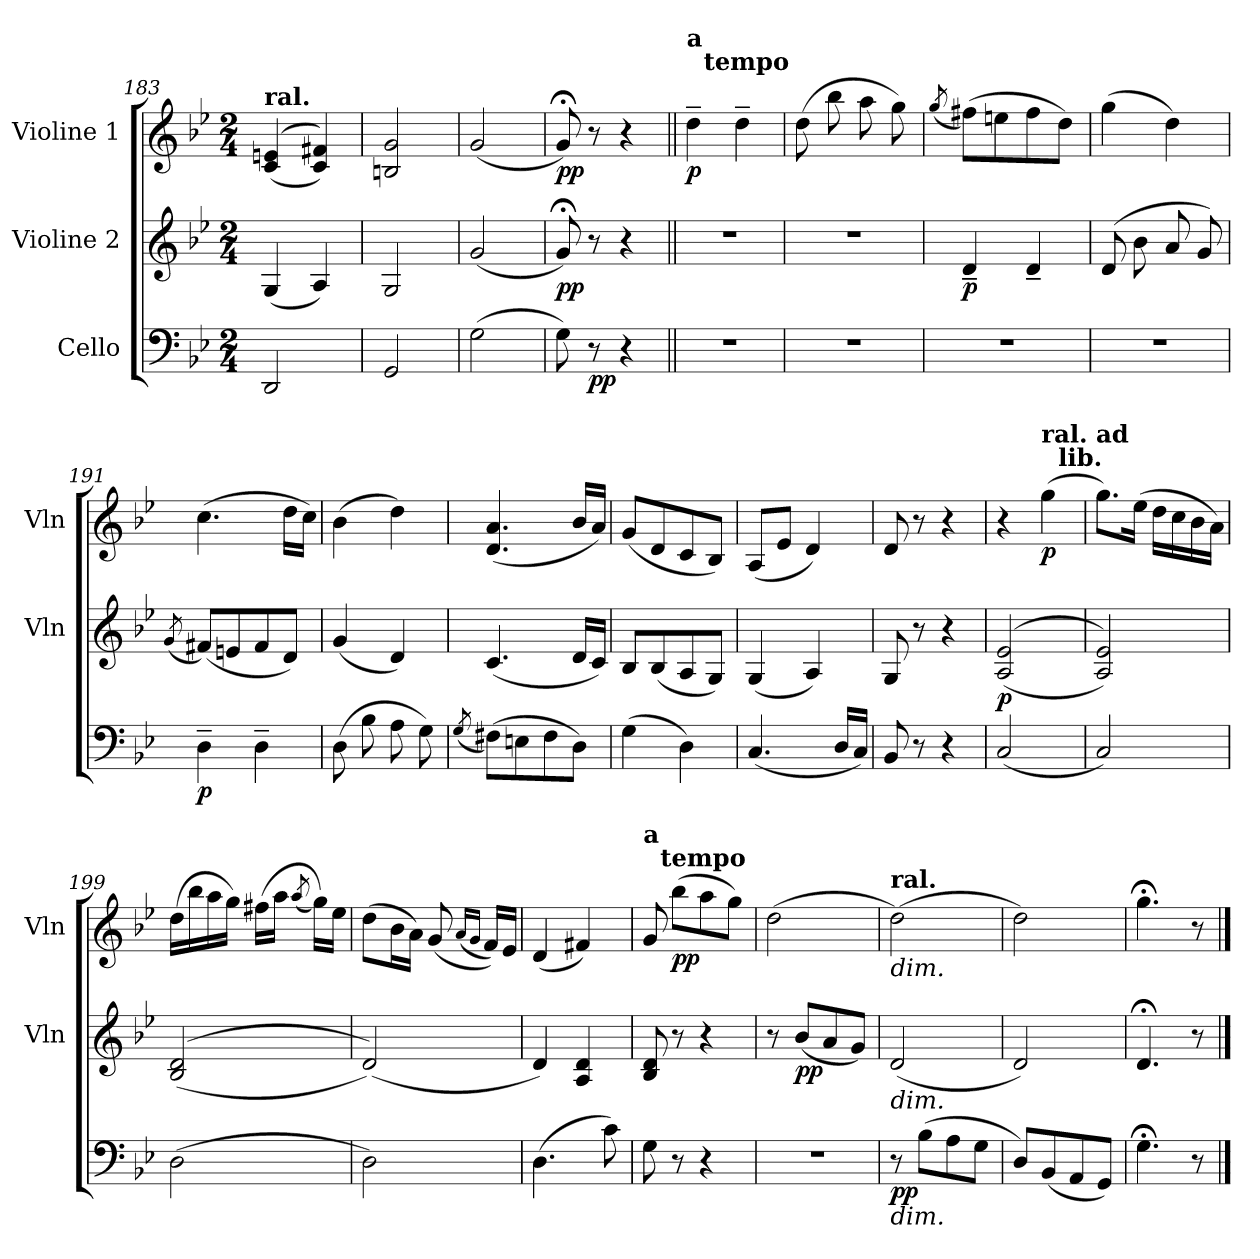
**kern	**dynam	**kern	**dynam	**kern	**dynam
*part3	*part3	*part2	*part2	*part1	*part1
*staff3	*staff3	*staff2	*staff2	*staff1	*staff1
*I"Cello	*	*I"Violine 2	*	*I"Violine 1	*
*	*	*I'Vln	*	*I'Vln	*
*clefF4	*	*clefG2	*	*clefG2	*
*k[b-e-]	*	*k[b-e-]	*	*k[b-e-]	*
*B-:	*	*B-:	*	*B-:	*
*M2/4	*	*M2/4	*	*M2/4	*
=183	=183	=183	=183	=183	=183
!	!	!	!	!LO:TX:a:B:t=ral.	!
2DD	.	(<4G	.	(<(>4c 4e	.
.	.	4A)	.	4c 4f#))	.
=184	=184	=184	=184	=184	=184
2GG	.	2G	.	2B 2g	.
=185	=185	=185	=185	=185	=185
(>2G	.	(<2g	.	(<2g	.
=186	=186	=186	=186	=186	=186
!	!	!	!LO:DY:b	!	!LO:DY:b
8G)	.	8g;<)	pp	8g;<)	pp
!	!LO:DY:b	!	!	!	!
8r	pp	8r	.	8r	.
4r	.	4r	.	4r	.
=187||	=187||	=187||	=187||	=187||	=187||
!	!	!	!	!LO:TX:a:B:t=a\n                           tempo	!
!	!	!	!	!	!LO:DY:b
2r	.	2r	.	4dd~	p
.	.	.	.	4dd~	.
=188	=188	=188	=188	=188	=188
2r	.	2r	.	(>8dd	.
.	.	.	.	8bb-	.
.	.	.	.	8aa	.
.	.	.	.	8gg)	.
=189	=189	=189	=189	=189	=189
.	.	.	.	(>8qgg/	.
!	!	!	!LO:DY:b	!	!
2r	.	4d~	p	(>8ff#XL)	.
.	.	.	.	8een	.
.	.	4d~	.	8ff#	.
.	.	.	.	8ddJ)	.
!!LO:LB:g=z
=190	=190	=190	=190	=190	=190
2r	.	(<8d	.	(>4gg	.
.	.	8b-	.	.	.
.	.	8a	.	4dd)	.
.	.	8g)	.	.	.
=191	=191	=191	=191	=191	=191
.	.	(<8qg/	.	.	.
!	!LO:DY:b	!	!	!	!
4D~	p	(<8f#XL)	.	(>4.cc	.
.	.	8en	.	.	.
4D~	.	8f#	.	.	.
.	.	8dJ)	.	16ddLL	.
.	.	.	.	16ccJJ)	.
=192	=192	=192	=192	=192	=192
(>8D	.	(<4g	.	(>4b-	.
8B-	.	.	.	.	.
8A	.	4d)	.	4dd)	.
8G)	.	.	.	.	.
=193	=193	=193	=193	=193	=193
(>8qG/	.	.	.	.	.
(>8F#XL)	.	(<4.c	.	(<4.d 4.a	.
8En	.	.	.	.	.
8F#	.	.	.	.	.
8DJ)	.	16dLL	.	16b-LL	.
.	.	16cJJ)	.	16aJJ)	.
=194	=194	=194	=194	=194	=194
(>4G	.	8B-L	.	(<8gL	.
.	.	(<8B-	.	8d	.
4D)	.	8A	.	8c	.
.	.	8GJ)	.	8B-J)	.
=195	=195	=195	=195	=195	=195
(<4.C	.	(<4G	.	(<8AL	.
.	.	.	.	8e-J	.
.	.	4A)	.	4d)	.
16DLL	.	.	.	.	.
16CJJ)	.	.	.	.	.
=196	=196	=196	=196	=196	=196
8BB-	.	8G	.	8d	.
8r	.	8r	.	8r	.
4r	.	4r	.	4r	.
=197	=197	=197	=197	=197	=197
!	!	!	!LO:DY:b	!	!
(<2C	.	(>(<2A 2e-	p	4r	.
!	!	!	!	!LO:TX:a:B:t=ral. ad\n                           lib.	!
!	!	!	!	!	!LO:DY:b
.	.	.	.	(>4gg	p
=198	=198	=198	=198	=198	=198
2C)	.	2A 2e-))	.	8.ggL)	.
.	.	.	.	(>16ee-Jk	.
.	.	.	.	16ddLL	.
.	.	.	.	16cc	.
.	.	.	.	16b-	.
.	.	.	.	16aJJ)	.
!!LO:LB:g=z
=199	=199	=199	=199	=199	=199
(>2D	.	(>(<2B- 2d	.	(>16ddLL	.
.	.	.	.	16bb-	.
.	.	.	.	16aa	.
.	.	.	.	16ggJJ)	.
.	.	.	.	(>16ff#XLL	.
.	.	.	.	16aaJJ	.
.	.	.	.	(>8qaa/	.
.	.	.	.	16ggLL))	.
.	.	.	.	16ee-JJ	.
=200	=200	=200	=200	=200	=200
2D)	.	(<2d))	.	(>8ddL	.
.	.	.	.	16b-L	.
.	.	.	.	16aJJ)	.
.	.	.	.	(<8g	.
.	.	.	.	(<16qaLL	.
.	.	.	.	16qgJJ	.
.	.	.	.	16fLL))	.
.	.	.	.	16e-JJ	.
=201	=201	=201	=201	=201	=201
(>4.D	.	4d)	.	(<4d	.
.	.	4A 4d	.	4f#X)	.
8c)	.	.	.	.	.
=202	=202	=202	=202	=202	=202
!	!	!	!	!LO:TX:a:B:t=a\n                           tempo	!
8G	.	8B- 8d	.	8g	.
!	!	!	!	!	!LO:DY:b
8r	.	8r	.	(>8bb-L	pp
4r	.	4r	.	8aa	.
.	.	.	.	8ggJ)	.
=203	=203	=203	=203	=203	=203
2r	.	8r	.	(>2dd	.
!	!	!	!LO:DY:b	!	!
.	.	(<8b-L	pp	.	.
.	.	8a	.	.	.
.	.	8gJ)	.	.	.
=204	=204	=204	=204	=204	=204
!	!	!	!	!LO:TX:a:B:t=ral.	!
!	!	!	!	!LO:TX:b:i:t=dim.	!
!	!	!LO:TX:b:i:t=dim.	!	!	!
!LO:TX:b:i:t=dim.	!	!	!	!	!
!	!LO:DY:b	!	!	!	!
8r	pp	(<2d	.	(>2dd)	.
(>8B-L	.	.	.	.	.
8A	.	.	.	.	.
8GJ	.	.	.	.	.
=205	=205	=205	=205	=205	=205
8DL)	.	2d)	.	2dd)	.
(<8BB-	.	.	.	.	.
8AA	.	.	.	.	.
8GGJ)	.	.	.	.	.
=206	=206	=206	=206	=206	=206
4.G;<	.	4.d;<	.	4.gg;<	.
8r	.	8r	.	8r	.
==	==	==	==	==	==
*-	*-	*-	*-	*-	*-
